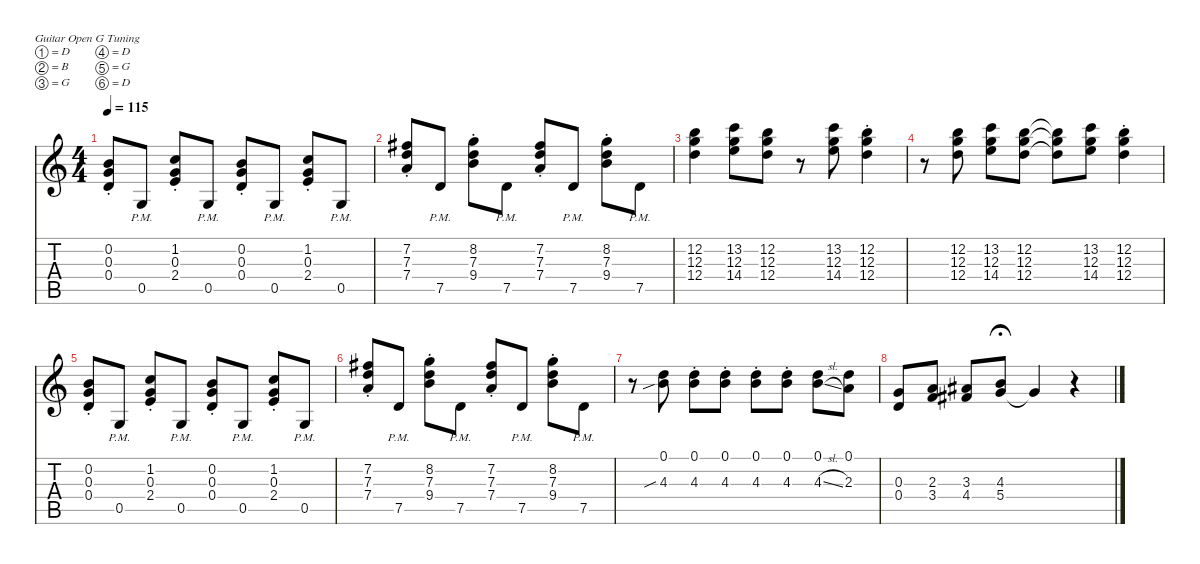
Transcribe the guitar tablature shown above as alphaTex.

\defaultSystemsLayout 4
\hideDynamics
\bracketExtendMode nobrackets
\singleTrackTrackNamePolicy hidden
\multiTrackTrackNamePolicy hidden
\otherSystemsTrackNameOrientation horizontal
\track ("Guitar 1 Right" "od.guit.") {defaultSystemsLayout 4 instrument overdrivenguitar}
\staff {score tabs}
\tuning (D4 B3 G3 D3 G2 D2)
\ts (4 4)
\tempo 115
\clef g2
\ks c
(0.2{st} 0.3{st} 0.4{st}).8{dy f} 0.5{pm}.8 (1.2{st} 0.3{st} 2.4{st}).8 0.5{pm}.8 (0.2{st} 0.3{st} 0.4{st}).8 0.5{pm}.8 (1.2{st} 0.3{st} 2.4{st}).8 0.5{pm}.8 |
(7.2{st acc #} 7.3{st} 7.4{st}).8 7.5{pm}.8 (8.2{st} 7.3{st} 9.4{st}).8 7.5{pm}.8 (7.2{st acc #} 7.3{st} 7.4{st}).8 7.5{pm}.8 (8.2{st} 7.3{st} 9.4{st}).8 7.5{pm}.8 |
(12.2 12.3 12.4).4 (13.2 12.3 14.4).8 (12.2 12.3 12.4).8 r.8 (13.2 12.3 14.4).8 (12.2{st} 12.3{st} 12.4{st}).4 |
r.8 (12.2 12.3 12.4).8 (13.2 12.3 14.4).8 (12.2 12.3 12.4).8 (12.2{t} 12.3{t} 12.4{t}).8 (13.2 12.3 14.4).8 (12.2{st} 12.3{st} 12.4{st}).4 |
(0.2{st} 0.3{st} 0.4{st}).8 0.5{pm}.8 (1.2{st} 0.3{st} 2.4{st}).8 0.5{pm}.8 (0.2{st} 0.3{st} 0.4{st}).8 0.5{pm}.8 (1.2{st} 0.3{st} 2.4{st}).8 0.5{pm}.8 |
(7.2{st acc #} 7.3{st} 7.4{st}).8 7.5{pm}.8 (8.2{st} 7.3{st} 9.4{st}).8 7.5{pm}.8 (7.2{st acc #} 7.3{st} 7.4{st}).8 7.5{pm}.8 (8.2{st} 7.3{st} 9.4{st}).8 7.5{pm}.8 |
r.8 (0.1 4.3{sib}).8 (0.1{st} 4.3{st}).8 (0.1{st} 4.3{st}).8 (0.1{st} 4.3{st}).8 (0.1{st} 4.3{st}).8 (0.1 4.3{sl}).8 (0.1 2.3).8 |
(0.3 0.4).8 (2.3 3.4).8 (3.3{acc #} 4.4{acc #}).8 (4.3 5.4).8{fermata (medium 1)} 5.4{t}.4 r.4
